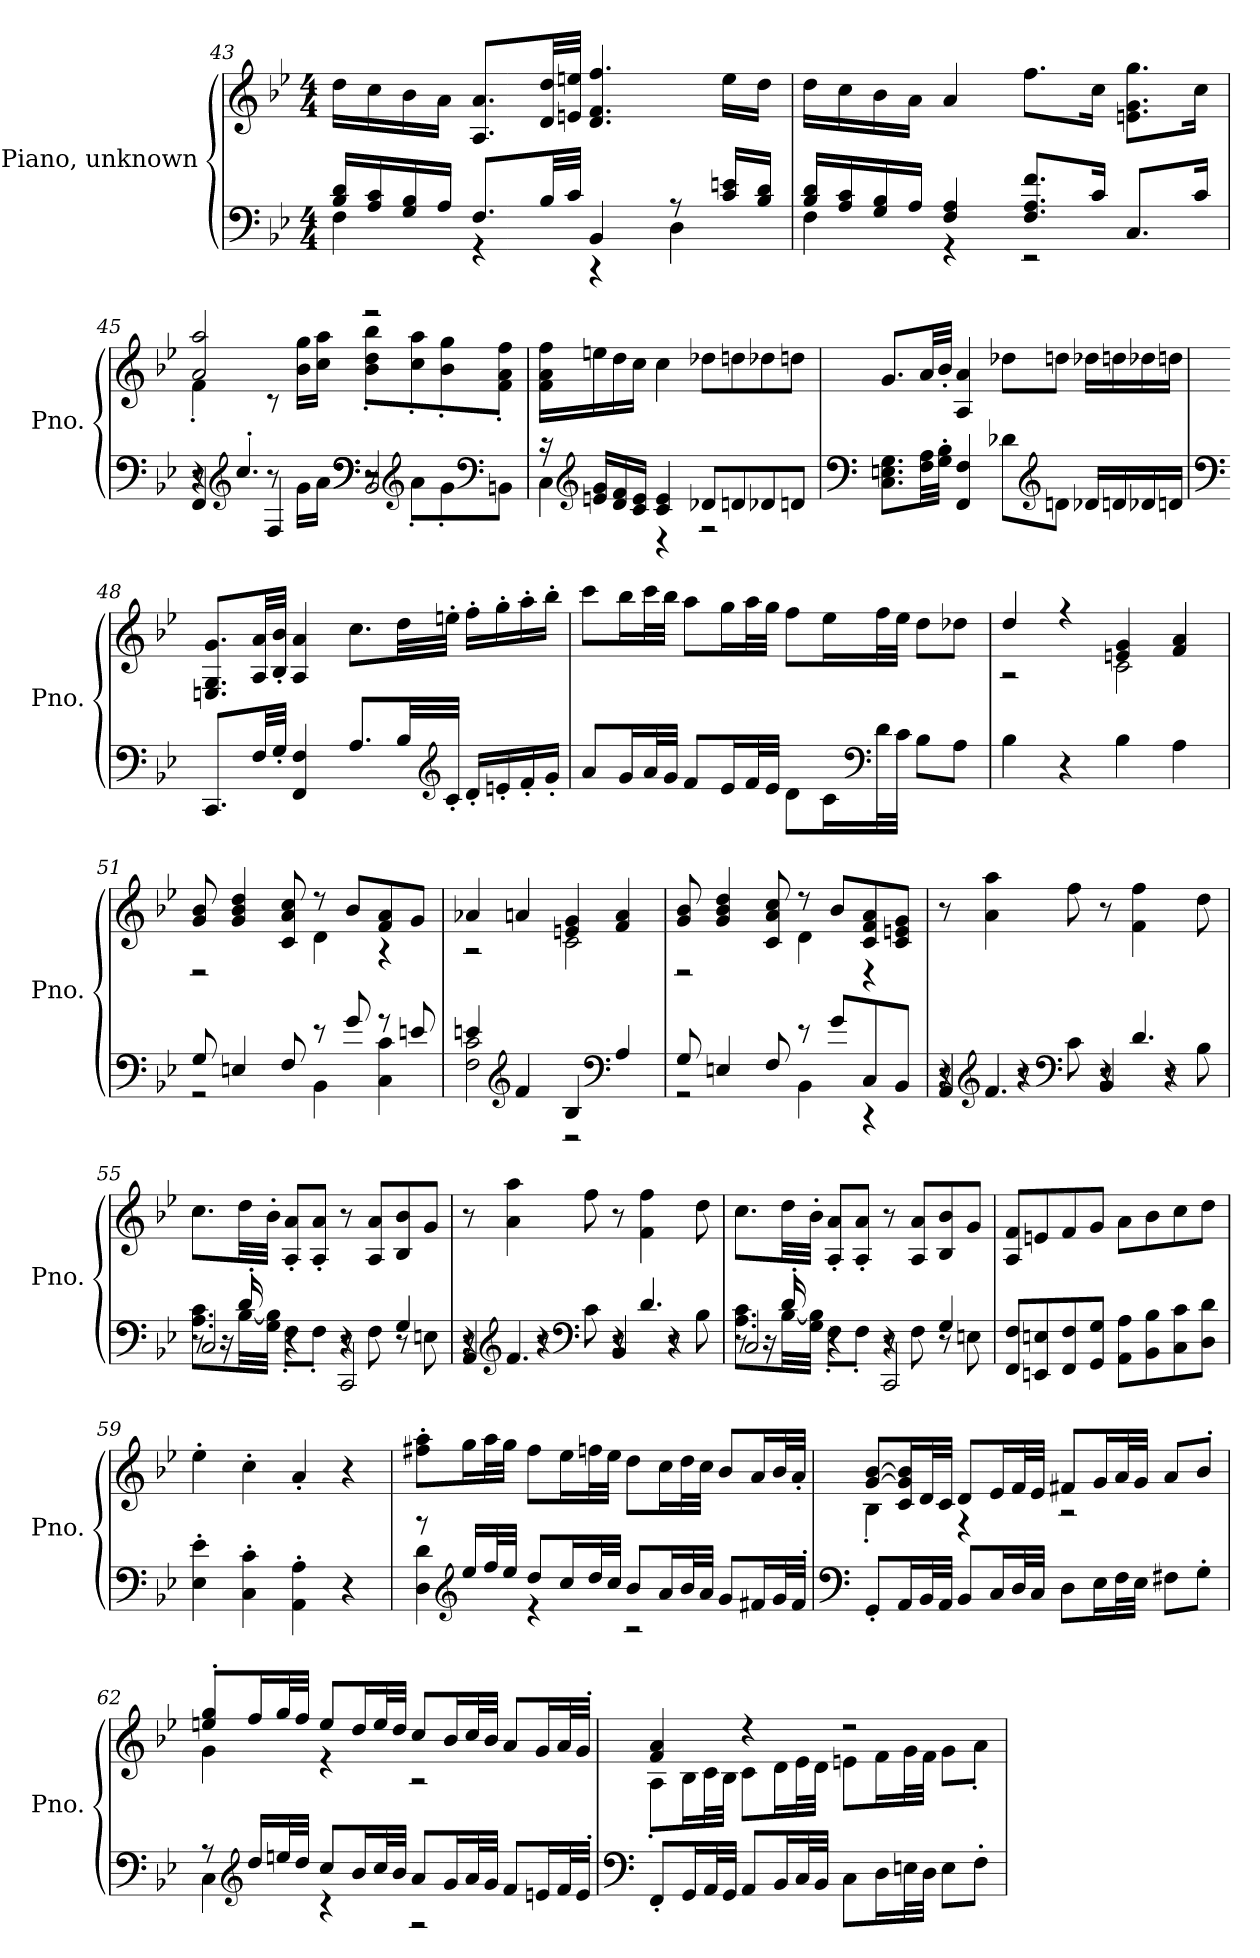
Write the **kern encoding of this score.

**kern	**kern
*part1	*part1
*staff2	*staff1
*I"Piano, unknown	*
*I'Pno.	*
*clefF4	*clefG2
*k[b-e-]	*k[b-e-]
*M4/4	*M4/4
=43	=43
*^	*
16B-/ 16d/LL	4F\	16dd\LL
16A/ 16c/	.	16cc\
16G/ 16B-/	.	16b-\
16A/JJ	.	16a\JJ
8.F/L	4r	8.A/ 8.a/L
32B-/LL	.	32d/ 32dd/LL
32c/JJJ	.	32en/ 32een/JJJ
4BB-/	4r	4.d/ 4.f/ 4.ff/
8r	4D\	.
16c/ 16en/LL	.	16ee\LL
16B-/ 16d/JJ	.	16dd\JJ
=44	=44	=44
16B-/ 16d/LL	4F\	16dd\LL
16A/ 16c/	.	16cc\
16G/ 16B-/	.	16b-\
16A/JJ	.	16a\JJ
4F/ 4A/	4r	4a/
8.F/ 8.A/ 8.f/L	2r	8.ff\L
16c/Jk	.	16cc\Jk
8.C/L	.	8.en\ 8.g\ 8.gg\L
16c/Jk	.	16cc\Jk
!!LO:LB:g=z
=45	=45	=45
*	*^	*^
8r	4r	4FF/	2a/ 2aa/	4f'\
*clefG2	*	*	*	*
4.cc'/	.	.	.	.
.	8r	4F/	.	8r
.	16g\LL	.	.	16b-\ 16gg\LL
.	16a\JJ	.	.	16cc\ 16aa\JJ
*clefF4	*	*	*	*
2r	8r	2BB-/	2r	8b-\' 8dd\' 8bb-\'L
*clefG2	*	*	*	*
.	8a'\L	.	.	8cc\' 8aa\'
.	8g'\	.	.	8b-\' 8gg\'
*clefF4	*	*	*	*
.	8BBn\J	.	.	8f\' 8a\' 8ff\'J
*	*v	*v	*	*
*	*	*v	*v
=46	=46	=46
16r	4C\	16f\ 16a\ 16ff\LL
*clefG2	*	*
16en/ 16g/LL	.	16een\
16d/ 16f/	.	16dd\
16c/ 16e/JJ	.	16cc\JJ
4c/ 4e/	4r	4cc\
8d-X/L	2r	8dd-X\L
8dn/	.	8ddn\
8d-X/	.	8dd-X\
8dn/J	.	8ddn\J
*v	*v	*
!!LO:LB:g=z
=47	=47
*clefF4	*
8.C\ 8.En\ 8.G\L	8.g/L
32F\ 32A\LL	32a/LL
32G\' 32B-\'JJJ	32b-'/JJJ
4FF/ 4F/	4A/ 4a/
8d-X\L	8dd-X\L
*clefG2	*
8dn\J	8ddn\J
16d-X/LL	16dd-X\LL
16dn/	16ddn\
16d-X/	16dd-X\
16dn/JJ	16ddn\JJ
=48	=48
*clefF4	*
8.CC/L	8.En/ 8.G/ 8.g/L
32F/LL	32A/ 32a/LL
32G'/JJJ	32B-/' 32b-/'JJJ
4FF/ 4F/	4A/ 4a/
8.A/L	8.cc\L
32B-/LL	32dd\LL
*clefG2	*
32c'/JJJ	32een'\JJJ
16d'/LL	16ff'\LL
16en'/	16gg'\
16f'/	16aa'\
16g'/JJ	16bb-'\JJ
!!LO:LB:g=z
=49	=49
8a/L	8ccc\L
16g/L	16bb-\L
32a/L	32ccc\L
32g/JJJ	32bb-\JJJ
8f/L	8aa\L
16e-/L	16gg\L
32f/L	32aa\L
32e-/JJJ	32gg\JJJ
8d\L	8ff\L
16c\L	16ee-\L
*clefF4	*
32d\L	32ff\L
32c\JJJ	32ee-\JJJ
8B-\L	8dd\L
8A\J	8dd-X\J
=50	=50
*	*^
4B-\	4dd/	2r
4r	4r	.
4B-\	4en/ 4g/	2c\
4A\	4f/ 4a/	.
=51	=51	=51
*^	*	*
8G/	2r	8g/ 8b-/	2r
4En/	.	4g/ 4b-/ 4dd/	.
8F/	.	8c/ 8a/ 8cc/	.
8r	4BB-\	8r	4d\
8g/	.	8b-/L	.
8r	4C\ 4c\	8f/ 8a/	4r
8en/	.	8g/J	.
=52	=52	=52	=52
4en/	2F\ 2c\	4a-X/	2r
*clefG2	*	*	*
4f/	.	4an/	.
4B-/	2r	4en/ 4g/	2c\
*clefF4	*	*	*
4A/	.	4f/ 4a/	.
!!LO:LB:g=z	!!
=53	=53	=53	=53
8G/	2r	8g/ 8b-/	2r
4En/	.	4g/ 4b-/ 4dd/	.
8F/	.	8c/ 8a/ 8cc/	.
8r	4BB-\	8r	4d\
8g/L	.	8b-/L	.
8C/	4r	8c/ 8f/ 8a/	4r
8BB-/J	.	8c/ 8en/ 8g/J	.
*	*	*v	*v
=54	=54	=54
*	*^	*
8r	4r	4AA/	8r
*clefG2	*	*	*
4.f/	.	.	4a\ 4aa\
.	8r	4r	.
*clefF4	*	*	*
.	8c\	.	8ff\
8r	4r	4BB-/	8r
4.d/	.	.	4f\ 4ff\
.	8r	4r	.
.	8B-\	.	8dd\
=55	=55	=55	=55
8r	8.A\ 8.c\L	2C/	8.cc\L
16r	.	.	.
16d'/	[32B-\LL	.	32dd\LL
.	32G\ 32B-\]JJJ	.	32b-'\JJJ
4r	8F'\L	.	8A/' 8a/'L
.	8F'\J	.	8A/' 8a/'J
4r	8r	2CC/	8r
.	8F\	.	8A/ 8a/L
4G/	8r	.	8B-/ 8b-/
.	8En\	.	8g/J
!!LO:PB:g=z
=56	=56	=56	=56
8r	4r	4AA/	8r
*clefG2	*	*	*
4.f/	.	.	4a\ 4aa\
.	8r	4r	.
*clefF4	*	*	*
.	8c\	.	8ff\
8r	4r	4BB-/	8r
4.d/	.	.	4f\ 4ff\
.	8r	4r	.
.	8B-\	.	8dd\
=57	=57	=57	=57
8r	8.A\ 8.c\L	2C/	8.cc\L
16r	.	.	.
16d'/	[32B-\LL	.	32dd\LL
.	32G\ 32B-\]JJJ	.	32b-'\JJJ
4r	8F'\L	.	8A/' 8a/'L
.	8F'\J	.	8A/' 8a/'J
4r	8r	2CC/	8r
.	8F\	.	8A/ 8a/L
4G/	8r	.	8B-/ 8b-/
.	8En\	.	8g/J
*v	*v	*v	*
=58	=58
8FF/ 8F/L	8A/ 8f/L
8EEn/ 8En/	8en/
8FF/ 8F/	8f/
8GG/ 8G/J	8g/J
8AA\ 8A\L	8a\L
8BB-\ 8B-\	8b-\
8C\ 8c\	8cc\
8D\ 8d\J	8dd\J
=59	=59
4E-\' 4e-\'	4ee-'\
4C\' 4c\'	4cc'\
4AA\' 4A\'	4a'/
4r	4r
!!LO:LB:g=z
=60	=60
*^	*
8r	4D\ 4d\	8ff#X\' 8aa\'L
*clefG2	*	*
16ee-/LL	.	16gg\L
32ff/L	.	32aa\L
32ee-/JJJ	.	32gg\JJJ
8dd/L	4r	8ff#\L
16cc/L	.	16ee-\L
32dd/L	.	32ffn\L
32cc/JJJ	.	32ee-\JJJ
8b-/L	2r	8dd\L
16a/L	.	16cc\L
32b-/L	.	32dd\L
32a/JJJ	.	32cc\JJJ
8g/L	.	8b-/L
16f#X/L	.	16a/L
32g/L	.	32b-/L
32f#'/JJJ	.	32a'/JJJ
*v	*v	*
=61	=61
*clefF4	*
*	*^
8GG'/L	[8g/ [8b-/L	4B-'\
16AA/L	16c/ 16g/] 16b-/]L	.
32BB-/L	32d/L	.
32AA/JJJ	32c/JJJ	.
8BB-/L	8d/L	4r
16C/L	16e-/L	.
32D/L	32f/L	.
32C/JJJ	32e-/JJJ	.
8D\L	8f#X/L	2r
16E-\L	16g/L	.
32F\L	32a/L	.
32E-\JJJ	32g/JJJ	.
8F#X\L	8a/L	.
8G'\J	8b-'/J	.
!!LO:LB:g=z	!!
=62	=62	=62
*^	*	*
8r	4C\	8een/' 8gg/'L	4g\
*clefG2	*	*	*
16dd/LL	.	16ff/L	.
32een/L	.	32gg/L	.
32dd/JJJ	.	32ff/JJJ	.
8cc/L	4r	8ee/L	4r
16b-/L	.	16dd/L	.
32cc/L	.	32ee/L	.
32b-/JJJ	.	32dd/JJJ	.
8a/L	2r	8cc/L	2r
16g/L	.	16b-/L	.
32a/L	.	32cc/L	.
32g/JJJ	.	32b-/JJJ	.
8f/L	.	8a/L	.
16en/L	.	16g/L	.
32f/L	.	32a/L	.
32e'/JJJ	.	32g'/JJJ	.
*v	*v	*	*
=63	=63	=63
*clefF4	*	*
8FF'/L	4f/ 4a/	8A'\L
16GG/L	.	16B-\L
32AA/L	.	32c\L
32GG/JJJ	.	32B-\JJJ
8AA/L	4r	8c\L
16BB-/L	.	16d\L
32C/L	.	32e-\L
32BB-/JJJ	.	32d\JJJ
8C\L	2r	8en\L
16D\L	.	16f\L
32En\L	.	32g\L
32D\JJJ	.	32f\JJJ
8E\L	.	8g\L
8F'\J	.	8a'\J
*	*v	*v
=	=
*-	*-
